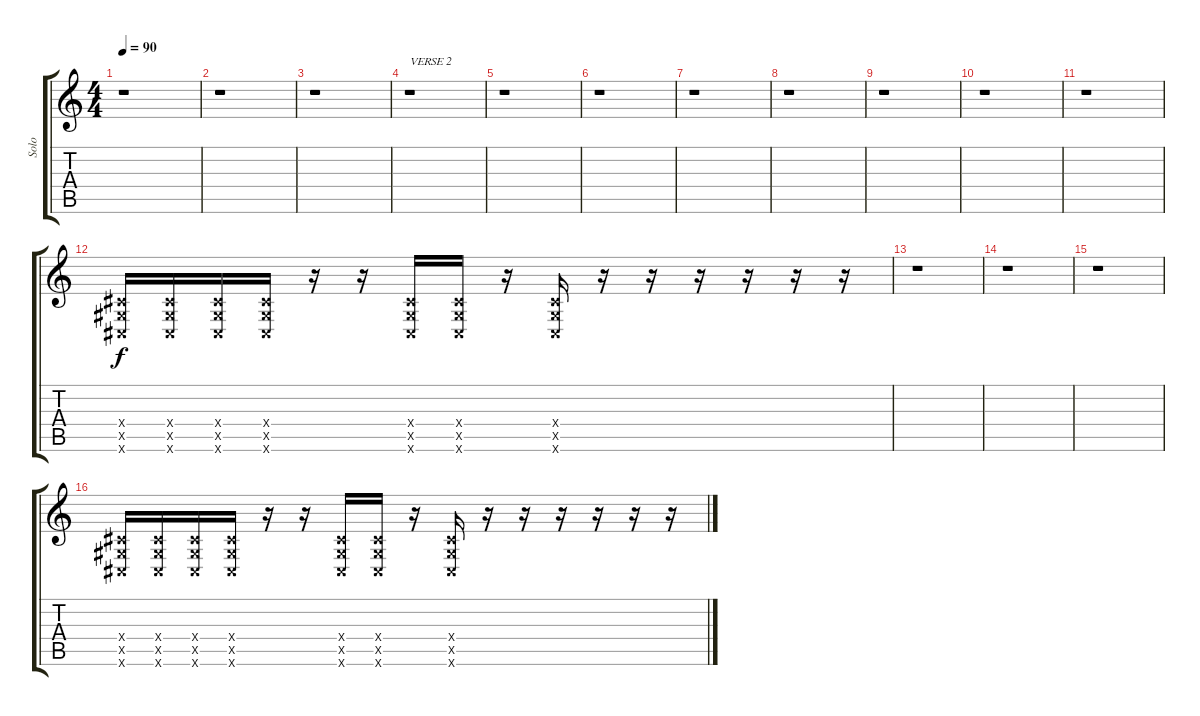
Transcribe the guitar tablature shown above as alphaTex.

\track ("Solo" "Solo") {instrument distortionguitar}
\staff {score tabs}
\tuning (Eb4 Bb3 Gb3 Db3 Ab2 Db2) {hide}
\ts (4 4)
\tempo 90
\clef g2
\ks c
r.1{dy f} |
r.1 |
r.1 |
r.1{txt "VERSE 2"} |
r.1 |
r.1 |
r.1 |
r.1 |
r.1 |
r.1 |
r.1 |
(0.4{x} 0.5{x} 0.6{x}).16 (0.4{x} 0.5{x} 0.6{x}).16 (0.4{x} 0.5{x} 0.6{x}).16 (0.4{x} 0.5{x} 0.6{x}).16 r.16 r.16 (0.4{x} 0.5{x} 0.6{x}).16 (0.4{x} 0.5{x} 0.6{x}).16 r.16 (0.4{x} 0.5{x} 0.6{x}).16 r.16 r.16 r.16 r.16 r.16 r.16 |
r.1 |
r.1 |
r.1 |
(0.4{x} 0.5{x} 0.6{x}).16 (0.4{x} 0.5{x} 0.6{x}).16 (0.4{x} 0.5{x} 0.6{x}).16 (0.4{x} 0.5{x} 0.6{x}).16 r.16 r.16 (0.4{x} 0.5{x} 0.6{x}).16 (0.4{x} 0.5{x} 0.6{x}).16 r.16 (0.4{x} 0.5{x} 0.6{x}).16 r.16 r.16 r.16 r.16 r.16 r.16
